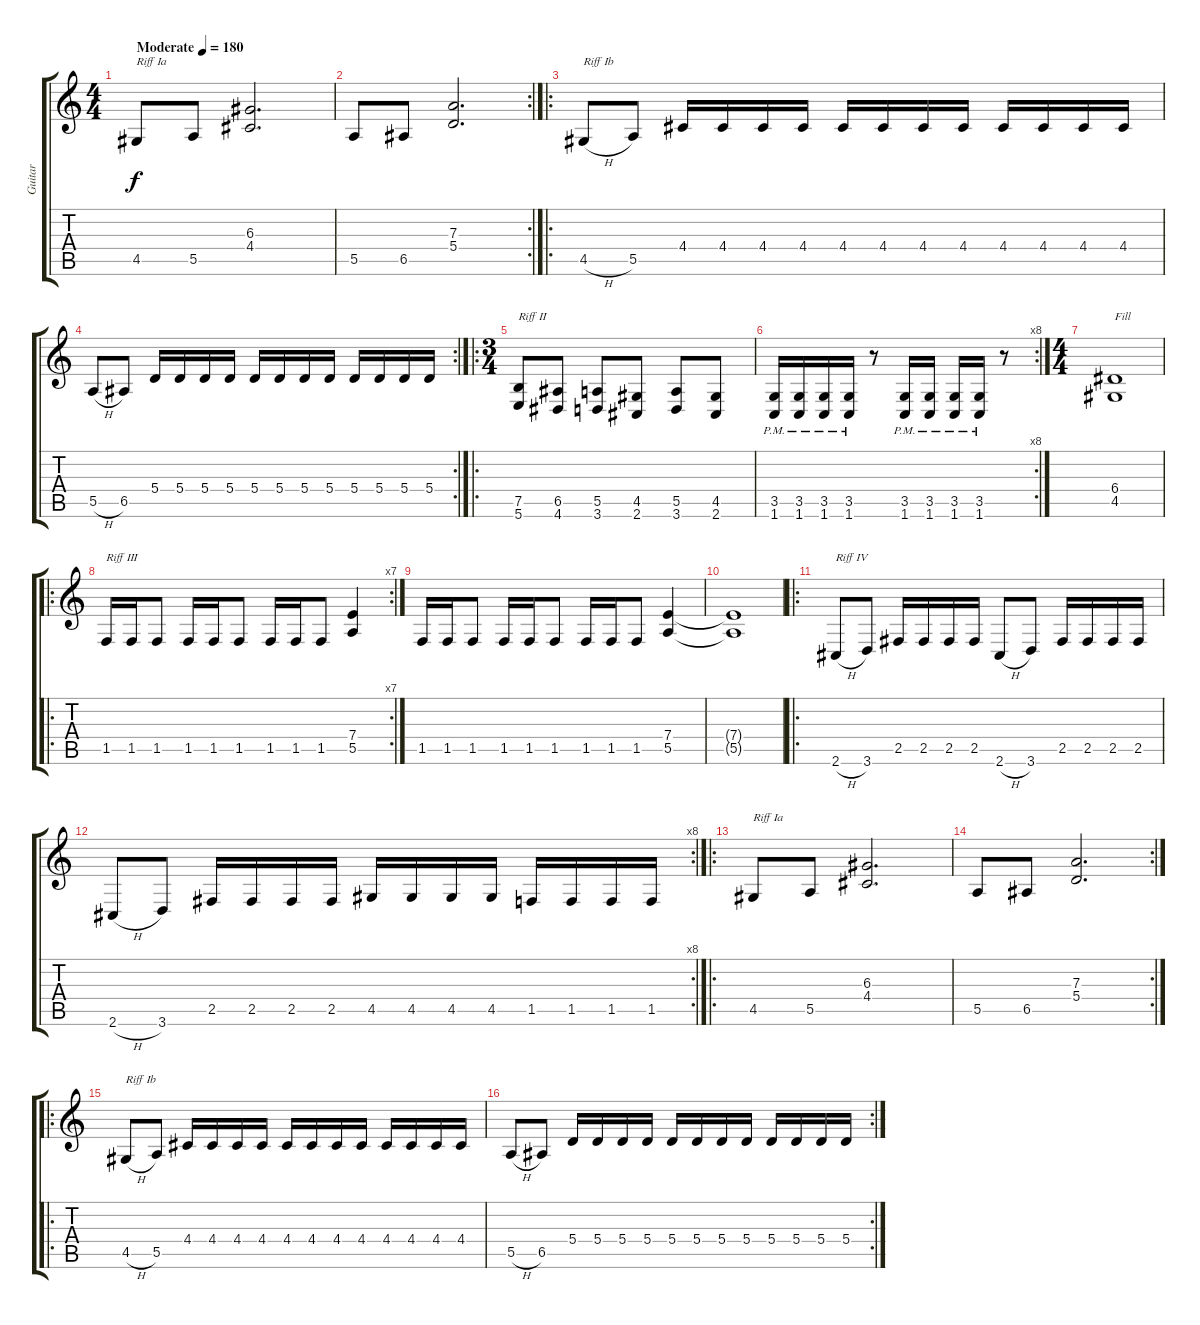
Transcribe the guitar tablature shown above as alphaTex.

\track ("Guitar" "Guitar") {instrument distortionguitar}
\staff {score tabs}
\tuning (B3 Gb3 D3 A2 E2 B1) {hide}
\ts (4 4)
\tempo (180 "Moderate")
\clef g2
\ks c
4.5.8{txt "Riff Ia" dy f instrument distortionguitar} 5.5.8 (6.3 4.4).2{d} |
\rc 2
5.5.8 6.5.8 (7.3 5.4).2{d} |
\ro
4.5{h}.8{txt "Riff Ib"} 5.5.8 4.4.16 4.4.16 4.4.16 4.4.16 4.4.16 4.4.16 4.4.16 4.4.16 4.4.16 4.4.16 4.4.16 4.4.16 |
\rc 2
5.5{h}.8 6.5.8 5.4.16 5.4.16 5.4.16 5.4.16 5.4.16 5.4.16 5.4.16 5.4.16 5.4.16 5.4.16 5.4.16 5.4.16 |
\ro
\ts (3 4)
(7.5 5.6).8{txt "Riff II"} (6.5 4.6).8 (5.5 3.6).8 (4.5 2.6).8 (5.5 3.6).8 (4.5 2.6).8 |
\rc 8
(3.5{pm} 1.6{pm}).16 (3.5{pm} 1.6{pm}).16 (3.5{pm} 1.6{pm}).16 (3.5{pm} 1.6{pm}).16 r.8 (3.5{pm} 1.6{pm}).16 (3.5{pm} 1.6{pm}).16 (3.5{pm} 1.6{pm}).16 (3.5{pm} 1.6{pm}).16 r.8 |
\ts (4 4)
(6.4 4.5).1{txt "Fill"} |
\ro
\rc 7
1.5.16{txt "Riff III"} 1.5.16 1.5.8 1.5.16 1.5.16 1.5.8 1.5.16 1.5.16 1.5.8 (7.4 5.5).4 |
1.5.16 1.5.16 1.5.8 1.5.16 1.5.16 1.5.8 1.5.16 1.5.16 1.5.8 (7.4 5.5).4 |
(7.4{t} 5.5{t}).1 |
\ro
2.6{h}.8{txt "Riff IV"} 3.6.8 2.5.16 2.5.16 2.5.16 2.5.16 2.6{h}.8 3.6.8 2.5.16 2.5.16 2.5.16 2.5.16 |
\rc 8
2.6{h}.8 3.6.8 2.5.16 2.5.16 2.5.16 2.5.16 4.5.16 4.5.16 4.5.16 4.5.16 1.5.16 1.5.16 1.5.16 1.5.16 |
\ro
4.5.8{txt "Riff Ia"} 5.5.8 (6.3 4.4).2{d} |
\rc 2
5.5.8 6.5.8 (7.3 5.4).2{d} |
\ro
4.5{h}.8{txt "Riff Ib"} 5.5.8 4.4.16 4.4.16 4.4.16 4.4.16 4.4.16 4.4.16 4.4.16 4.4.16 4.4.16 4.4.16 4.4.16 4.4.16 |
\rc 2
5.5{h}.8 6.5.8 5.4.16 5.4.16 5.4.16 5.4.16 5.4.16 5.4.16 5.4.16 5.4.16 5.4.16 5.4.16 5.4.16 5.4.16
